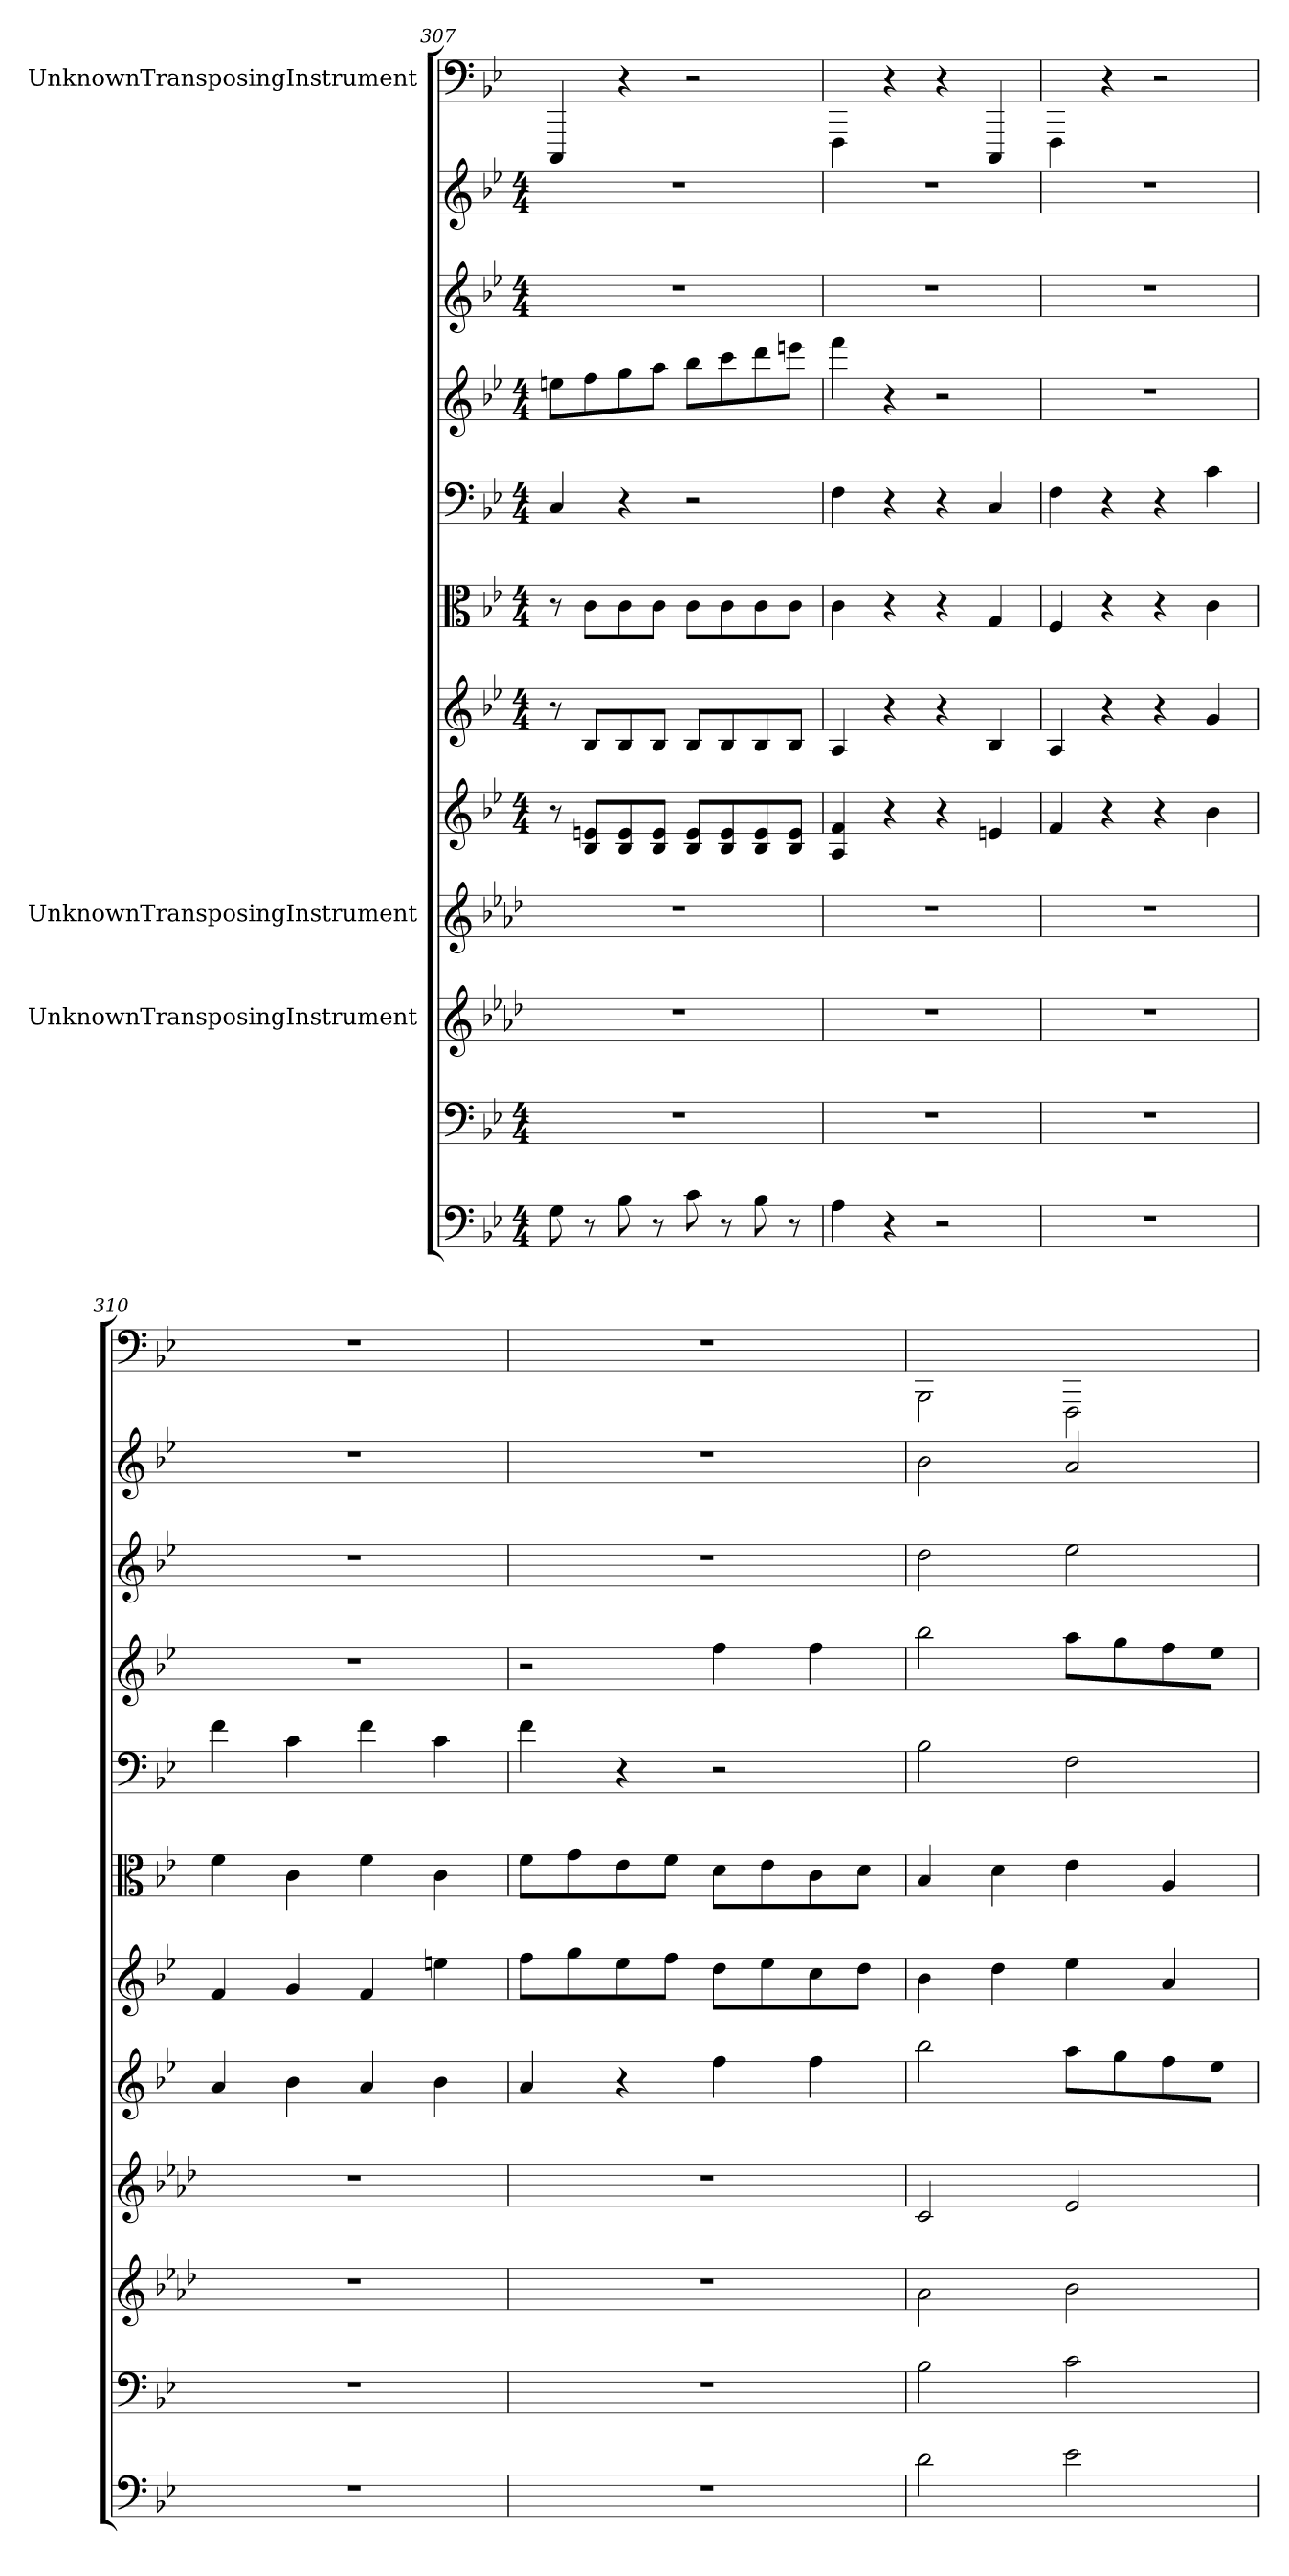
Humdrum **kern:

**kern	**kern	**kern	**kern	**kern	**kern	**kern	**kern	**kern	**kern	**kern	**kern
*part12	*part11	*part10	*part9	*part8	*part7	*part6	*part5	*part4	*part3	*part2	*part1
*staff12	*staff11	*staff10	*staff9	*staff8	*staff7	*staff6	*staff5	*staff4	*staff3	*staff2	*staff1
*	*	*I"UnknownTransposingInstrument	*I"UnknownTransposingInstrument	*	*	*	*	*	*	*	*I"UnknownTransposingInstrument
*clefF4	*clefF4	*clefG2	*clefG2	*clefG2	*clefG2	*clefC3	*clefF4	*clefG2	*clefG2	*clefG2	*clefF4
*	*	*ITrd-1c-2	*ITrd-1c-2	*	*	*	*	*	*	*	*ITrd-7c-12
*k[b-e-]	*k[b-e-]	*k[b-e-]	*k[b-e-]	*k[b-e-]	*k[b-e-]	*k[b-e-]	*k[b-e-]	*k[b-e-]	*k[b-e-]	*k[b-e-]	*k[b-e-]
*M4/4	*M4/4	*	*	*M4/4	*M4/4	*M4/4	*M4/4	*M4/4	*M4/4	*M4/4	*
=307	=307	=307	=307	=307	=307	=307	=307	=307	=307	=307	=307
8G\	1r	1r	1r	8r	8r	8r	4C/	8een\L	1r	1r	4CC/
8r	.	.	.	8B-/ 8en/L	8B-/L	8c\L	.	8ff\	.	.	.
8B-\	.	.	.	8B-/ 8e/	8B-/	8c\	4r	8gg\	.	.	4r
8r	.	.	.	8B-/ 8e/J	8B-/J	8c\J	.	8aa\J	.	.	.
8c\	.	.	.	8B-/ 8e/L	8B-/L	8c\L	2r	8bb-\L	.	.	2r
8r	.	.	.	8B-/ 8e/	8B-/	8c\	.	8ccc\	.	.	.
8B-\	.	.	.	8B-/ 8e/	8B-/	8c\	.	8ddd\	.	.	.
8r	.	.	.	8B-/ 8e/J	8B-/J	8c\J	.	8eeen\J	.	.	.
=308	=308	=308	=308	=308	=308	=308	=308	=308	=308	=308	=308
4A\	1r	1r	1r	4A/ 4f/	4A/	4c\	4F\	4fff\	1r	1r	4FF\
4r	.	.	.	4r	4r	4r	4r	4r	.	.	4r
2r	.	.	.	4r	4r	4r	4r	2r	.	.	4r
.	.	.	.	4en/	4B-/	4G/	4C/	.	.	.	4CC/
=309	=309	=309	=309	=309	=309	=309	=309	=309	=309	=309	=309
1r	1r	1r	1r	4f/	4A/	4F/	4F\	1r	1r	1r	4FF\
.	.	.	.	4r	4r	4r	4r	.	.	.	4r
.	.	.	.	4r	4r	4r	4r	.	.	.	2r
.	.	.	.	4b-\	4g/	4c\	4c\	.	.	.	.
=310	=310	=310	=310	=310	=310	=310	=310	=310	=310	=310	=310
1r	1r	1r	1r	4a/	4f/	4f\	4f\	1r	1r	1r	1r
.	.	.	.	4b-\	4g/	4c\	4c\	.	.	.	.
.	.	.	.	4a/	4f/	4f\	4f\	.	.	.	.
.	.	.	.	4b-\	4een\	4c\	4c\	.	.	.	.
=311	=311	=311	=311	=311	=311	=311	=311	=311	=311	=311	=311
1r	1r	1r	1r	4a/	8ff\L	8f\L	4f\	2r	1r	1r	1r
.	.	.	.	.	8gg\	8g\	.	.	.	.	.
.	.	.	.	4r	8ee-\	8e-\	4r	.	.	.	.
.	.	.	.	.	8ff\J	8f\J	.	.	.	.	.
.	.	.	.	4ff\	8dd\L	8d\L	2r	4ff\	.	.	.
.	.	.	.	.	8ee-\	8e-\	.	.	.	.	.
.	.	.	.	4ff\	8cc\	8c\	.	4ff\	.	.	.
.	.	.	.	.	8dd\J	8d\J	.	.	.	.	.
=312	=312	=312	=312	=312	=312	=312	=312	=312	=312	=312	=312
2d\	2B-\	2b-\	2d/	2bb-\	4b-\	4B-/	2B-\	2bb-\	2dd\	2b-\	2BB-\
.	.	.	.	.	4dd\	4d\	.	.	.	.	.
2e-\	2c\	2cc\	2f/	8aa\L	4ee-\	4e-\	2F\	8aa\L	2ee-\	2a/	2FF\
.	.	.	.	8gg\	.	.	.	8gg\	.	.	.
.	.	.	.	8ff\	4a/	4A/	.	8ff\	.	.	.
.	.	.	.	8ee-\J	.	.	.	8ee-\J	.	.	.
=	=	=	=	=	=	=	=	=	=	=	=
*-	*-	*-	*-	*-	*-	*-	*-	*-	*-	*-	*-
